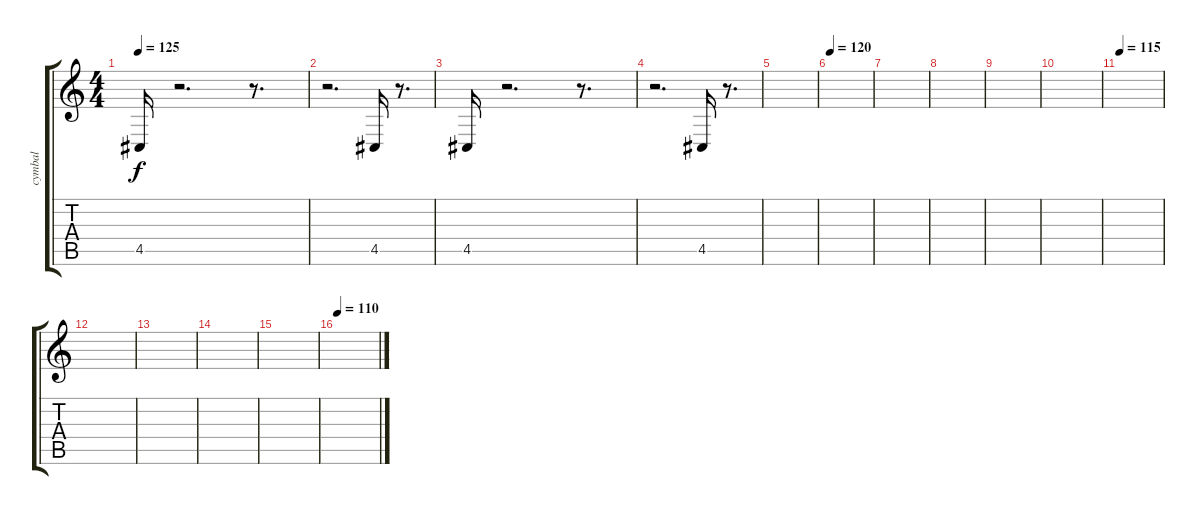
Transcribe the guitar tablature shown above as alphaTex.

\track ("cymbal" "cymbal") {instrument reversecymbal}
\staff {score tabs}
\tuning (E4 B3 G3 D3 A2 E2) {hide}
\ts (4 4)
\tempo 125
\clef g2
\ks c
4.5.16{dy f} r.2{d} r.8{d} |
r.2{d} 4.5.16 r.8{d} |
4.5.16 r.2{d} r.8{d} |
r.2{d} 4.5.16 r.8{d} |
|
\tempo 120
|
|
|
|
|
\tempo 115
|
|
|
|
|
\tempo 110
